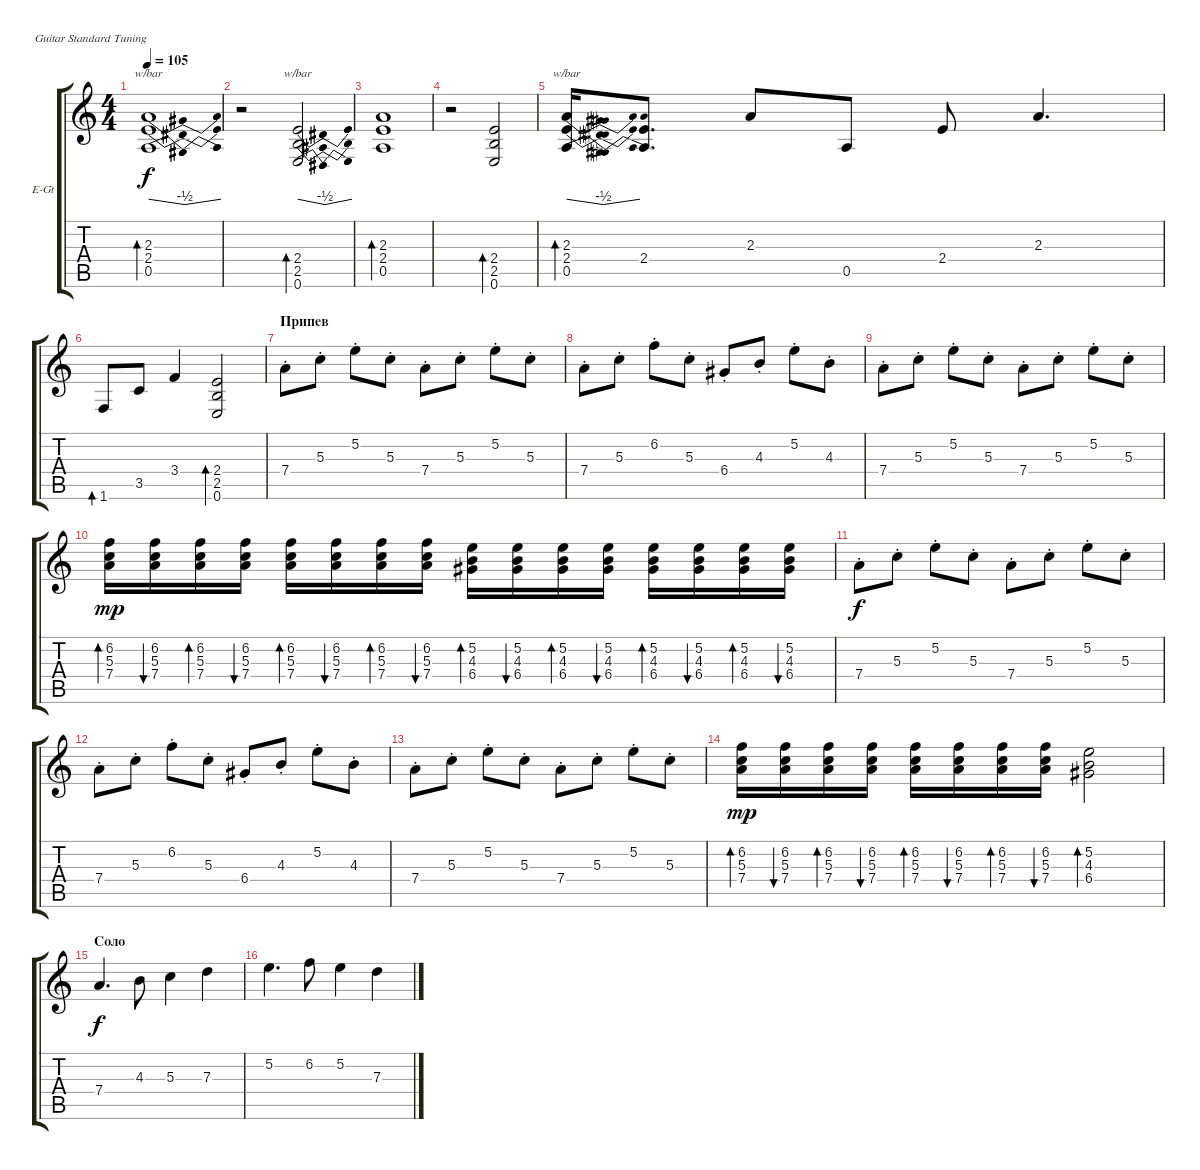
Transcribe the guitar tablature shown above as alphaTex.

\defaultSystemsLayout 4
\bracketExtendMode groupsimilarinstruments
\firstSystemTrackNameOrientation horizontal
\otherSystemsTrackNameOrientation horizontal
\track ("Г. Каспарян" "E-Gt") {mute instrument electricguitarclean}
\staff {score tabs}
\tuning (E4 B3 G3 D3 A2 E2)
\ts (4 4)
\tempo 105
\clef g2
\ks c
(0.5 2.4 2.3).1{tbe (dip default 22.2 0 25.8 -2 34.8 0) bd 73 dy f} |
r.2 (0.6 2.5 2.4).2{tbe (dip default 21 0 24.599999999999998 -2 28.2 -2 30.599999999999998 0) bd 72} |
(0.5 2.4 2.3).1{bd 73} |
r.2 (0.6 2.5 2.4).2{bd 72} |
(0.5 2.4 2.3).16{tbe (dip default 22.2 0 25.8 -2 34.8 0) bd 73} (0.5{t} 2.4).8{d} 2.3.8 0.5.8 2.4.8 2.3.4{d} |
1.6.8{bd 72} 3.5.8 3.4.4 (0.6 2.5 2.4).2{bd 72} |
\section ("" "Припев")
7.4{st}.8 5.3{st}.8 5.2{st}.8 5.3{st}.8 7.4{st}.8 5.3{st}.8 5.2{st}.8 5.3{st}.8 |
7.4{st}.8 5.3{st}.8 6.2{st}.8 5.3{st}.8 6.4{st}.8 4.3{st}.8 5.2{st}.8 4.3{st}.8 |
7.4{st}.8 5.3{st}.8 5.2{st}.8 5.3{st}.8 7.4{st}.8 5.3{st}.8 5.2{st}.8 5.3{st}.8 |
(7.4 5.3 6.2).16{bd 32 dy mp} (7.4 5.3 6.2).16{bu 31} (7.4 5.3 6.2).16{bd 32} (7.4 5.3 6.2).16{bu 31} (7.4 5.3 6.2).16{bd 32} (7.4 5.3 6.2).16{bu 31} (7.4 5.3 6.2).16{bd 32} (7.4 5.3 6.2).16{bu 31} (6.4 4.3 5.2).16{bd 30} (6.4 4.3 5.2).16{bu 30} (6.4 4.3 5.2).16{bd 30} (6.4 4.3 5.2).16{bu 30} (6.4 4.3 5.2).16{bd 30} (6.4 4.3 5.2).16{bu 30} (6.4 4.3 5.2).16{bd 30} (6.4 4.3 5.2).16{bu 30} |
7.4{st}.8{dy f} 5.3{st}.8 5.2{st}.8 5.3{st}.8 7.4{st}.8 5.3{st}.8 5.2{st}.8 5.3{st}.8 |
7.4{st}.8 5.3{st}.8 6.2{st}.8 5.3{st}.8 6.4{st}.8 4.3{st}.8 5.2{st}.8 4.3{st}.8 |
7.4{st}.8 5.3{st}.8 5.2{st}.8 5.3{st}.8 7.4{st}.8 5.3{st}.8 5.2{st}.8 5.3{st}.8 |
(7.4 5.3 6.2).16{bd 32 dy mp} (7.4 5.3 6.2).16{bu 31} (7.4 5.3 6.2).16{bd 32} (7.4 5.3 6.2).16{bu 31} (7.4 5.3 6.2).16{bd 32} (7.4 5.3 6.2).16{bu 31} (7.4 5.3 6.2).16{bd 32} (7.4 5.3 6.2).16{bu 31} (6.4 4.3 5.2).2{bd 32} |
\section ("" "Соло")
7.4.4{d dy f} 4.3.8 5.3.4 7.3.4 |
5.2.4{d} 6.2.8 5.2.4 7.3.4
